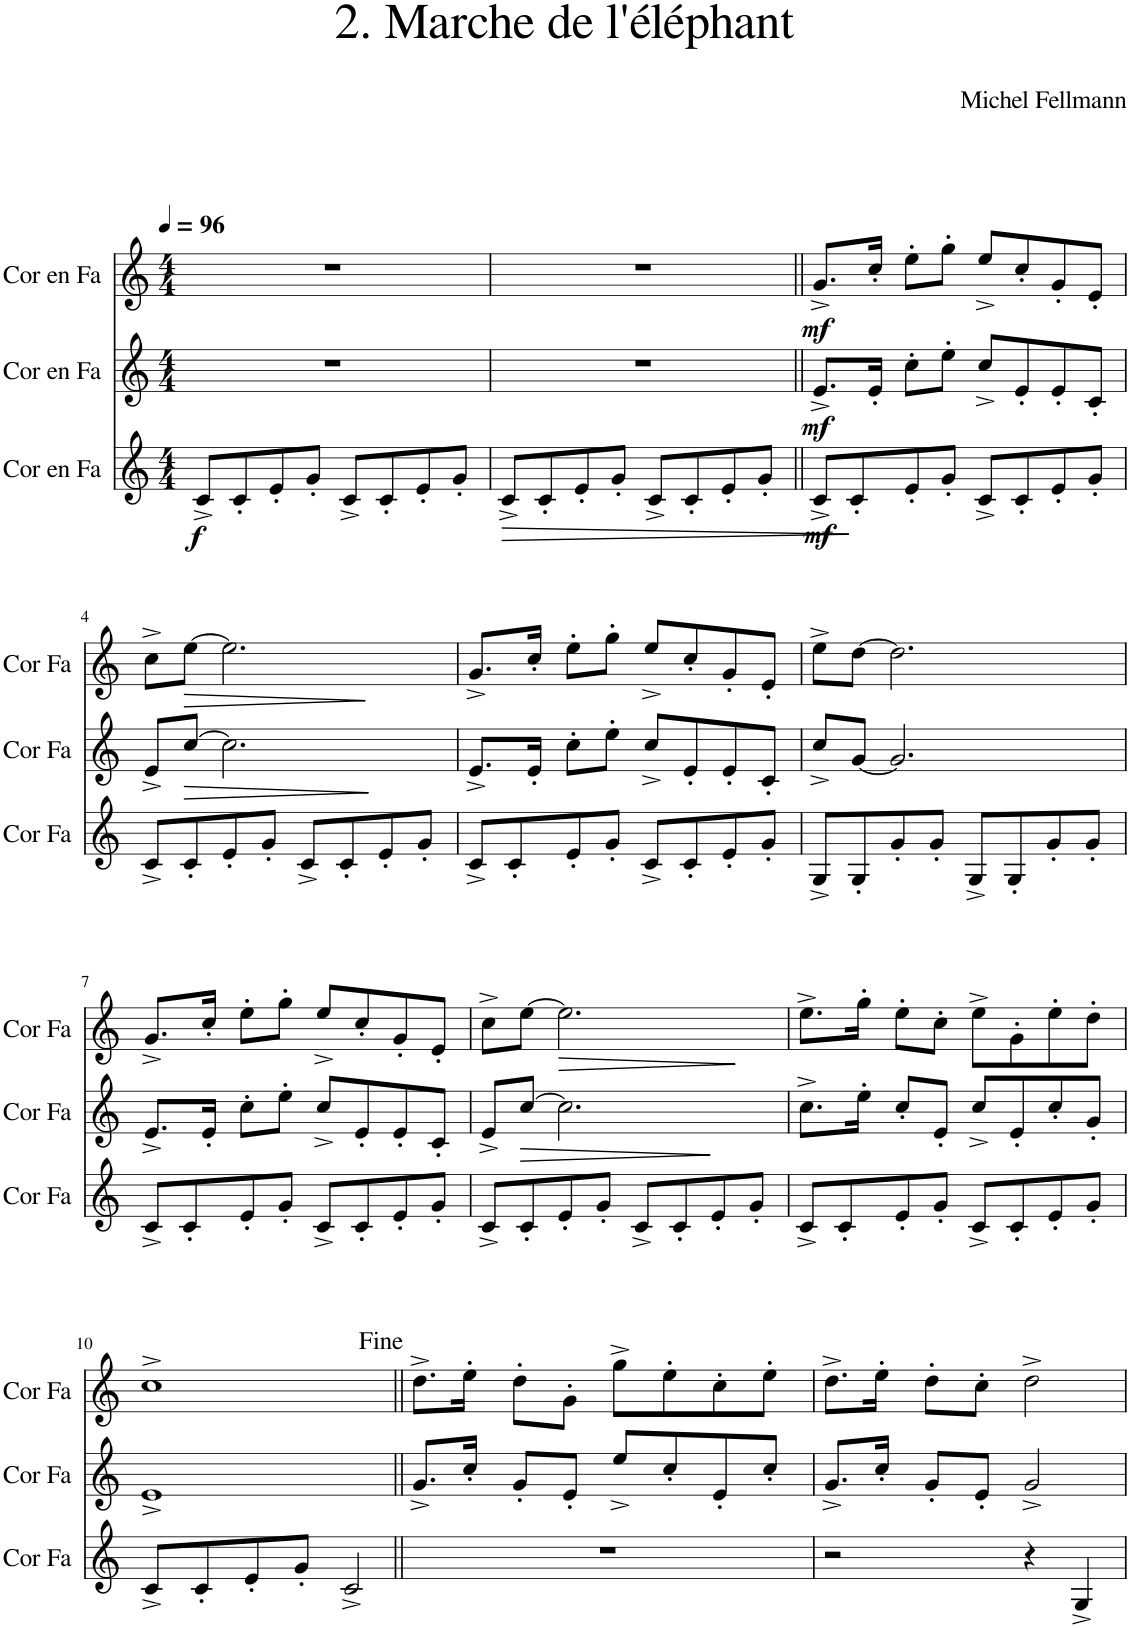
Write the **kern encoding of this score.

**kern	**dynam	**kern	**dynam	**kern	**dynam
*part3	*part3	*part2	*part2	*part1	*part1
*staff3	*staff3	*staff2	*staff2	*staff1	*staff1
*I"Cor en Fa	*	*I"Cor en Fa	*	*I"Cor en Fa	*
*I'Cor Fa	*	*I'Cor Fa	*	*I'Cor Fa	*
*clefG2	*	*clefG2	*	*clefG2	*
*Trd4c7	*	*Trd4c7	*	*Trd4c7	*
*k[]	*	*k[]	*	*k[]	*
*M4/4	*	*M4/4	*	*M4/4	*
*MM96	*	*MM96	*	*MM96	*
=1	=1	=1	=1	=1	=1
!	!LO:DY:b	!	!	!	!
8c^/L	f	1r	.	1r	.
8c'/	.	.	.	.	.
8e'/	.	.	.	.	.
8g'/J	.	.	.	.	.
8c^/L	.	.	.	.	.
8c'/	.	.	.	.	.
8e'/	.	.	.	.	.
8g'/J	.	.	.	.	.
=2	=2	=2	=2	=2	=2
!	!LO:HP:b	!	!	!	!
8c^/L	>	1r	.	1r	.
8c'/	.	.	.	.	.
8e'/	.	.	.	.	.
8g'/J	.	.	.	.	.
8c^/L	]	.	.	.	.
8c'/	.	.	.	.	.
8e'/	.	.	.	.	.
8g'/J	.	.	.	.	.
=3||	=3||	=3||	=3||	=3||	=3||
!	!LO:DY:b	!	!LO:DY:b	!	!LO:DY:b
8c^/L	mf	8.e^/L	mf	8.g^/L	mf
8c'/	.	.	.	.	.
.	.	16e'/Jk	.	16cc'/Jk	.
8e'/	.	8cc'\L	.	8ee'\L	.
8g'/J	.	8ee'\J	.	8gg'\J	.
8c^/L	.	8cc^/L	.	8ee^/L	.
8c'/	.	8e'/	.	8cc'/	.
8e'/	.	8e'/	.	8g'/	.
8g'/J	.	8c'/J	.	8e'/J	.
!!LO:LB:g=z
=4	=4	=4	=4	=4	=4
8c^/L	.	8e^/L	.	8cc^\L	.
!	!	!	!LO:HP:b	!	!LO:HP:b
8c'/	.	[8cc/J	>	[8ee\J	>
8e'/	.	2.cc\]	.	2.ee\]	.
8g'/J	.	.	.	.	.
8c^/L	.	.	.	.	.
8c'/	.	.	.	.	.
8e'/	.	.	.	.	.
8g'/J	.	.	.	.	.
.	.	.	]	.	]
=5	=5	=5	=5	=5	=5
8c^/L	.	8.e^/L	.	8.g^/L	.
8c'/	.	.	.	.	.
.	.	16e'/Jk	.	16cc'/Jk	.
8e'/	.	8cc'\L	.	8ee'\L	.
8g'/J	.	8ee'\J	.	8gg'\J	.
8c^/L	.	8cc^/L	.	8ee^/L	.
8c'/	.	8e'/	.	8cc'/	.
8e'/	.	8e'/	.	8g'/	.
8g'/J	.	8c'/J	.	8e'/J	.
=6	=6	=6	=6	=6	=6
8G^/L	.	8cc^/L	.	8ee^\L	.
8G'/	.	[8g/J	.	[8dd\J	.
8g'/	.	2.g/]	.	2.dd\]	.
8g'/J	.	.	.	.	.
8G^/L	.	.	.	.	.
8G'/	.	.	.	.	.
8g'/	.	.	.	.	.
8g'/J	.	.	.	.	.
!!LO:LB:g=z
=7	=7	=7	=7	=7	=7
8c^/L	.	8.e^/L	.	8.g^/L	.
8c'/	.	.	.	.	.
.	.	16e'/Jk	.	16cc'/Jk	.
8e'/	.	8cc'\L	.	8ee'\L	.
8g'/J	.	8ee'\J	.	8gg'\J	.
8c^/L	.	8cc^/L	.	8ee^/L	.
8c'/	.	8e'/	.	8cc'/	.
8e'/	.	8e'/	.	8g'/	.
8g'/J	.	8c'/J	.	8e'/J	.
=8	=8	=8	=8	=8	=8
8c^/L	.	8e^/L	.	8cc^\L	.
!	!	!	!LO:HP:b	!	!
8c'/	.	[8cc/J	>	[8ee\J	.
!	!	!	!	!	!LO:HP:b
8e'/	.	2.cc\]	.	2.ee\]	>
8g'/J	.	.	.	.	.
8c^/L	.	.	.	.	.
8c'/	.	.	.	.	.
8e'/	.	.	.	.	.
8g'/J	.	.	.	.	.
.	.	.	]	.	]
=9	=9	=9	=9	=9	=9
8c^/L	.	8.cc^\L	.	8.ee^\L	.
8c'/	.	.	.	.	.
.	.	16ee'\Jk	.	16gg'\Jk	.
8e'/	.	8cc'/L	.	8ee'\L	.
8g'/J	.	8e'/J	.	8cc'\J	.
8c^/L	.	8cc^/L	.	8ee^\L	.
8c'/	.	8e'/	.	8g'\	.
8e'/	.	8cc'/	.	8ee'\	.
8g'/J	.	8g'/J	.	8dd'\J	.
!!LO:LB:g=z
=10	=10	=10	=10	=10	=10
8c^/L	.	1e^	.	1cc^	.
8c'/	.	.	.	.	.
8e'/	.	.	.	.	.
8g'/J	.	.	.	.	.
2c^/	.	.	.	.	.
=11||	=11||	=11||	=11||	=11||	=11||
1r	.	8.g^/L	.	8.dd^\L	.
.	.	16cc'/Jk	.	16ee'\Jk	.
.	.	8g'/L	.	8dd'\L	.
.	.	8e'/J	.	8g'\J	.
.	.	8ee^/L	.	8gg^\L	.
.	.	8cc'/	.	8ee'\	.
.	.	8e'/	.	8cc'\	.
.	.	8cc'/J	.	8ee'\J	.
=12	=12	=12	=12	=12	=12
2r	.	8.g^/L	.	8.dd^\L	.
.	.	16cc'/Jk	.	16ee'\Jk	.
.	.	8g'/L	.	8dd'\L	.
.	.	8e'/J	.	8cc'\J	.
4r	.	2g^/	.	2dd^\	.
4G^/	.	.	.	.	.
=	=	=	=	=	=
*-	*-	*-	*-	*-	*-
